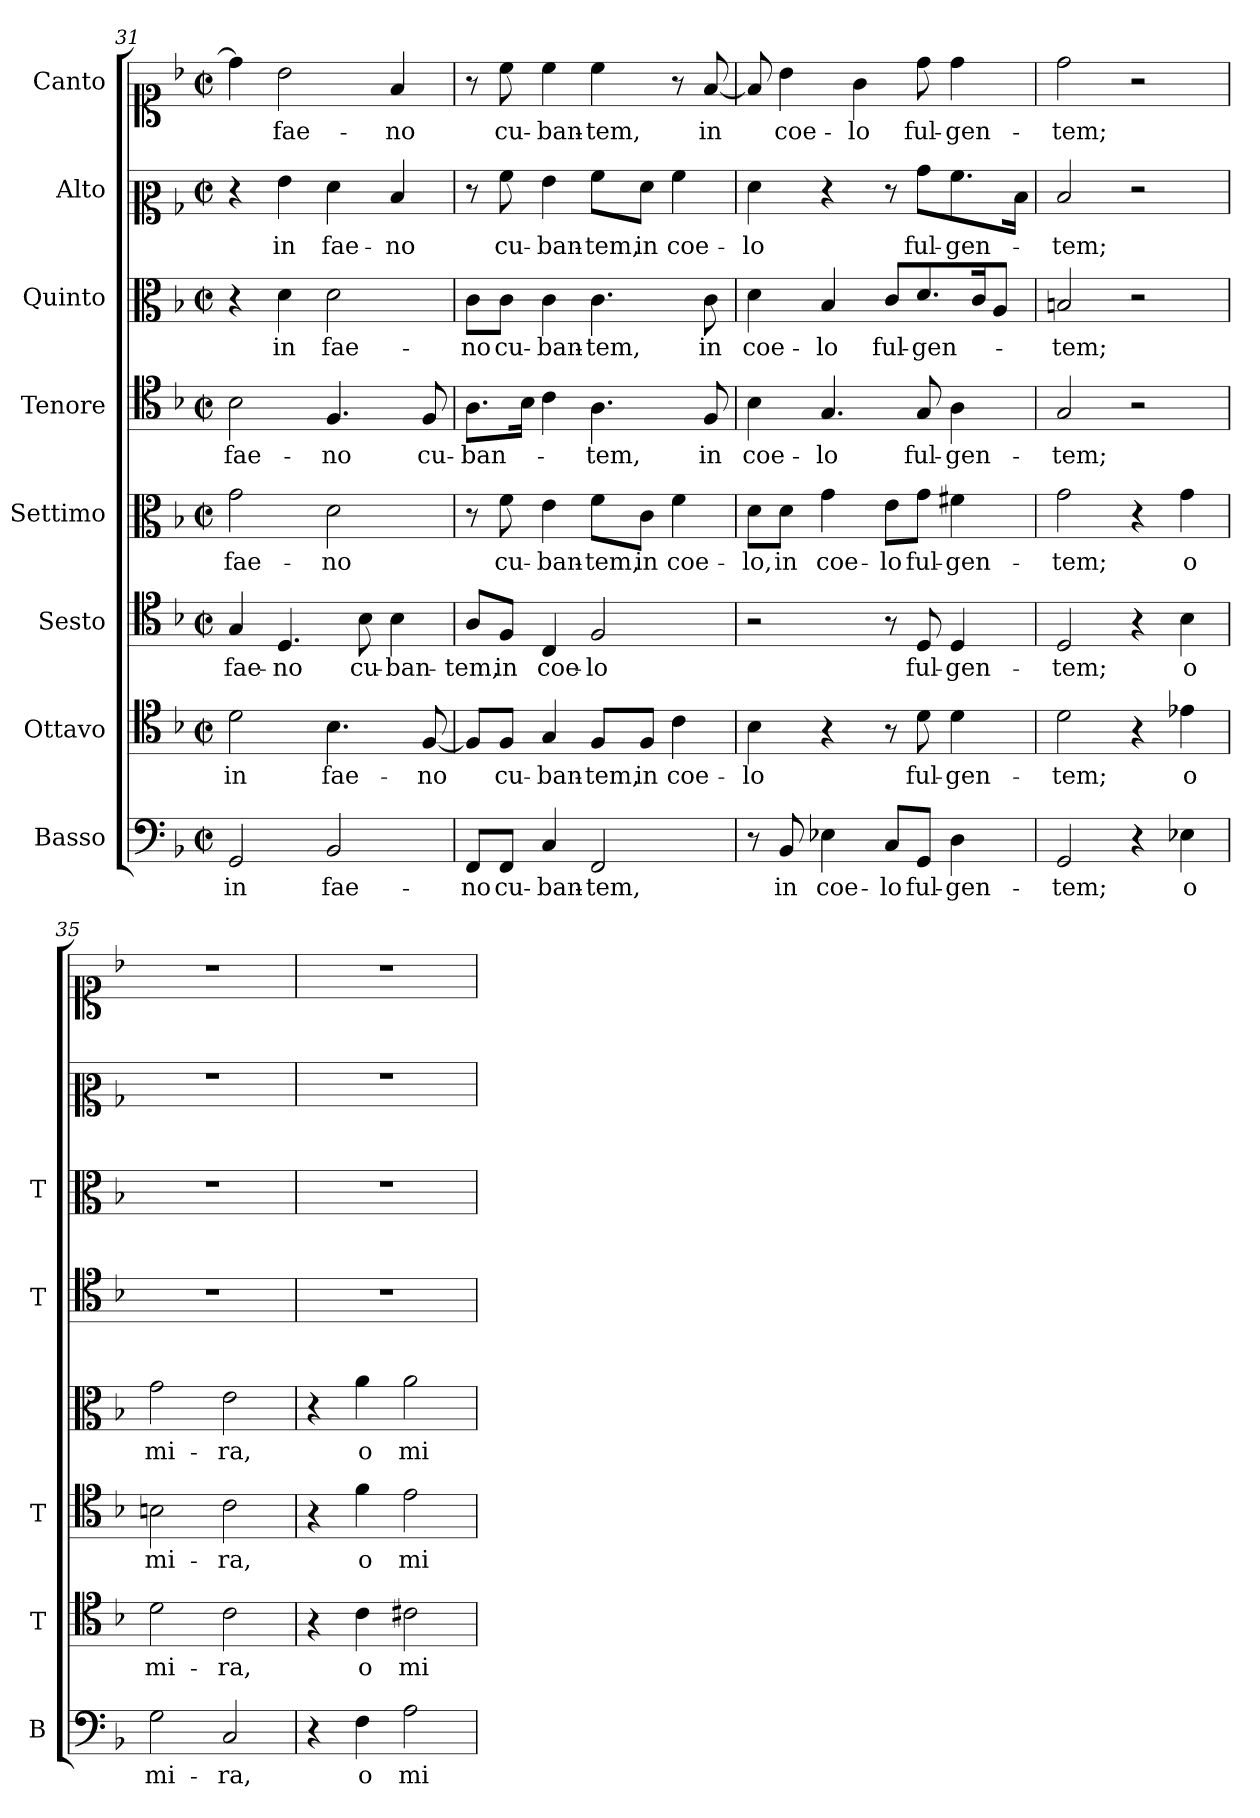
**kern	**text	**kern	**text	**kern	**text	**kern	**text	**kern	**text	**kern	**text	**kern	**text	**kern	**text
*part8	*part8	*part7	*part7	*part6	*part6	*part5	*part5	*part4	*part4	*part3	*part3	*part2	*part2	*part1	*part1
*staff8	*staff8	*staff7	*staff7	*staff6	*staff6	*staff5	*staff5	*staff4	*staff4	*staff3	*staff3	*staff2	*staff2	*staff1	*staff1
*I"Basso	*	*I"Ottavo	*	*I"Sesto	*	*I"Settimo	*	*I"Tenore	*	*I"Quinto	*	*I"Alto	*	*I"Canto	*
*I'B	*	*I'T	*	*I'T	*	*	*	*I'T	*	*I'T	*	*	*	*	*
!!LO:PB:g=z
*clefF4	*	*clefC4	*	*clefC4	*	*clefC3	*	*clefC4	*	*clefC3	*	*clefC2	*	*clefC1	*
*k[b-]	*	*k[b-]	*	*k[b-]	*	*k[b-]	*	*k[b-]	*	*k[b-]	*	*k[b-]	*	*k[b-]	*
*F:	*	*F:	*	*F:	*	*F:	*	*F:	*	*F:	*	*F:	*	*F:	*
*M2/2	*	*M2/2	*	*M2/2	*	*M2/2	*	*M2/2	*	*M2/2	*	*M2/2	*	*M2/2	*
*met(c|)	*	*met(c|)	*	*met(c|)	*	*met(c|)	*	*met(c|)	*	*met(c|)	*	*met(c|)	*	*met(c|)	*
=31	=31	=31	=31	=31	=31	=31	=31	=31	=31	=31	=31	=31	=31	=31	=31
!	!LO:LY:b	!	!LO:LY:b	!	!LO:LY:b	!	!LO:LY:b	!	!LO:LY:b	!	!	!	!	!	!
2GG/	in	2d\	in	4G/	fae-	2g\	fae-	2B-\	fae-	4r	.	4r	.	4dd\]	.
!	!	!	!	!	!LO:LY:b	!	!	!	!	!	!LO:LY:b	!	!LO:LY:b	!	!LO:LY:b
.	.	.	.	4.D/	-no	.	.	.	.	4d\	in	4g\	in	2b-\	fae-
!	!LO:LY:b	!	!LO:LY:b	!	!	!	!LO:LY:b	!	!LO:LY:b	!	!LO:LY:b	!	!LO:LY:b	!	!
2BB-/	fae-	4.B-\	fae-	.	.	2d\	-no	4.F/	-no	2d\	fae-	4f\	fae-	.	.
!	!	!	!	!	!LO:LY:b	!	!	!	!	!	!	!	!	!	!
.	.	.	.	8B-\	cu-	.	.	.	.	.	.	.	.	.	.
!	!	!	!	!	!LO:LY:b	!	!	!	!	!	!	!	!LO:LY:b	!	!LO:LY:b
.	.	.	.	4B-\	-ban-	.	.	.	.	.	.	4d/	-no	4f/	-no
!	!	!	!LO:LY:b	!	!	!	!	!	!LO:LY:b	!	!	!	!	!	!
.	.	[<8F/	-no	.	.	.	.	8F/	cu-	.	.	.	.	.	.
=32	=32	=32	=32	=32	=32	=32	=32	=32	=32	=32	=32	=32	=32	=32	=32
!	!LO:LY:b	!	!	!	!LO:LY:b	!	!	!	!LO:LY:b	!	!LO:LY:b	!	!	!	!
8FF/L	-no	8F/L]	.	8A/L	-tem,	8r	.	8.A\L	-ban-	8c\L	-no	8r	.	8r	.
!	!LO:LY:b	!	!LO:LY:b	!	!LO:LY:b	!	!LO:LY:b	!	!	!	!LO:LY:b	!	!LO:LY:b	!	!LO:LY:b
8FF/J	cu-	8F/J	cu-	8F/J	in	8f\	cu-	.	.	8c\J	cu-	8a\	cu-	8cc\	cu-
.	.	.	.	.	.	.	.	16B-\Jk	.	.	.	.	.	.	.
!	!LO:LY:b	!	!LO:LY:b	!	!LO:LY:b	!	!LO:LY:b	!	!	!	!LO:LY:b	!	!LO:LY:b	!	!LO:LY:b
4C/	-ban-	4G/	-ban-	4C/	coe-	4e\	-ban-	4c\	.	4c\	-ban-	4g\	-ban-	4cc\	-ban-
!	!LO:LY:b	!	!LO:LY:b	!	!LO:LY:b	!	!LO:LY:b	!	!LO:LY:b	!	!LO:LY:b	!	!LO:LY:b	!	!LO:LY:b
2FF/	-tem,	8F/L	-tem,	2F/	-lo	8f\L	-tem,	4.A\	-tem,	4.c\	-tem,	8a\L	-tem,	4cc\	-tem,
!	!	!	!LO:LY:b	!	!	!	!LO:LY:b	!	!	!	!	!	!LO:LY:b	!	!
.	.	8F/J	in	.	.	8c\J	in	.	.	.	.	8f\J	in	.	.
!	!	!	!LO:LY:b	!	!	!	!LO:LY:b	!	!	!	!	!	!LO:LY:b	!	!
.	.	4c\	coe-	.	.	4f\	coe-	.	.	.	.	4a\	coe-	8r	.
!	!	!	!	!	!	!	!	!	!LO:LY:b	!	!LO:LY:b	!	!	!	!LO:LY:b
.	.	.	.	.	.	.	.	8F/	in	8c\	in	.	.	[<8f/	in
=33	=33	=33	=33	=33	=33	=33	=33	=33	=33	=33	=33	=33	=33	=33	=33
!	!	!	!LO:LY:b	!	!	!	!LO:LY:b	!	!LO:LY:b	!	!LO:LY:b	!	!LO:LY:b	!	!
8r	.	4B-\	-lo	2r	.	8d\L	-lo,	4B-\	coe-	4d\	coe-	4f\	-lo	8f/]	.
!	!LO:LY:b	!	!	!	!	!	!LO:LY:b	!	!	!	!	!	!	!	!LO:LY:b
8BB-/	in	.	.	.	.	8d\J	in	.	.	.	.	.	.	4b-\	coe-
!	!LO:LY:b	!	!	!	!	!	!LO:LY:b	!	!LO:LY:b	!	!LO:LY:b	!	!	!	!
4E-X\	coe-	4r	.	.	.	4g\	coe-	4.G/	-lo	4B-/	-lo	4r	.	.	.
!	!	!	!	!	!	!	!	!	!	!	!	!	!	!	!LO:LY:b
.	.	.	.	.	.	.	.	.	.	.	.	.	.	4g\	-lo
!	!LO:LY:b	!	!	!	!	!	!LO:LY:b	!	!	!	!LO:LY:b	!	!	!	!
8C/L	-lo	8r	.	8r	.	8e\L	-lo	.	.	8c/L	ful-	8r	.	.	.
!	!LO:LY:b	!	!LO:LY:b	!	!LO:LY:b	!	!LO:LY:b	!	!LO:LY:b	!	!LO:LY:b	!	!LO:LY:b	!	!LO:LY:b
8GG/J	ful-	8d\	ful-	8D/	ful-	8g\J	ful-	8G/	ful-	8.d/	-gen-	8b-\L	ful-	8dd\	ful-
!	!LO:LY:b	!	!LO:LY:b	!	!LO:LY:b	!	!LO:LY:b	!	!LO:LY:b	!	!	!	!LO:LY:b	!	!LO:LY:b
4D\	-gen-	4d\	-gen-	4D/	-gen-	4f#X\	-gen-	4A\	-gen-	.	.	8.a\	-gen-	4dd\	-gen-
.	.	.	.	.	.	.	.	.	.	16c/K	.	.	.	.	.
.	.	.	.	.	.	.	.	.	.	8A/J	.	.	.	.	.
.	.	.	.	.	.	.	.	.	.	.	.	16d\Jk	.	.	.
=34	=34	=34	=34	=34	=34	=34	=34	=34	=34	=34	=34	=34	=34	=34	=34
!	!LO:LY:b	!	!LO:LY:b	!	!LO:LY:b	!	!LO:LY:b	!	!LO:LY:b	!	!LO:LY:b	!	!LO:LY:b	!	!LO:LY:b
2GG/	-tem;	2d\	-tem;	2D/	-tem;	2g\	-tem;	2G/	-tem;	2Bn/	-tem;	2d/	-tem;	2dd\	-tem;
4r	.	4r	.	4r	.	4r	.	2r	.	2r	.	2r	.	2r	.
!	!LO:LY:b	!	!LO:LY:b	!	!LO:LY:b	!	!LO:LY:b	!	!	!	!	!	!	!	!
4E-X\	o	4e-X\	o	4B-\	o	4g\	o	.	.	.	.	.	.	.	.
=35	=35	=35	=35	=35	=35	=35	=35	=35	=35	=35	=35	=35	=35	=35	=35
!	!LO:LY:b	!	!LO:LY:b	!	!LO:LY:b	!	!LO:LY:b	!	!	!	!	!	!	!	!
2G\	mi-	2d\	mi-	2Bn\	mi-	2g\	mi-	1r	.	1r	.	1r	.	1r	.
!	!LO:LY:b	!	!LO:LY:b	!	!LO:LY:b	!	!LO:LY:b	!	!	!	!	!	!	!	!
2C/	-ra,	2c\	-ra,	2c\	-ra,	2e\	-ra,	.	.	.	.	.	.	.	.
!!LO:LB:g=z
=36	=36	=36	=36	=36	=36	=36	=36	=36	=36	=36	=36	=36	=36	=36	=36
4r	.	4r	.	4r	.	4r	.	1r	.	1r	.	1r	.	1r	.
!	!LO:LY:b	!	!LO:LY:b	!	!LO:LY:b	!	!LO:LY:b	!	!	!	!	!	!	!	!
4F\	o	4c\	o	4f\	o	4a\	o	.	.	.	.	.	.	.	.
!	!LO:LY:b	!	!LO:LY:b	!	!LO:LY:b	!	!LO:LY:b	!	!	!	!	!	!	!	!
2A\	mi-	2c#X\	mi-	2e\	mi-	2a\	mi-	.	.	.	.	.	.	.	.
=	=	=	=	=	=	=	=	=	=	=	=	=	=	=	=
*-	*-	*-	*-	*-	*-	*-	*-	*-	*-	*-	*-	*-	*-	*-	*-
